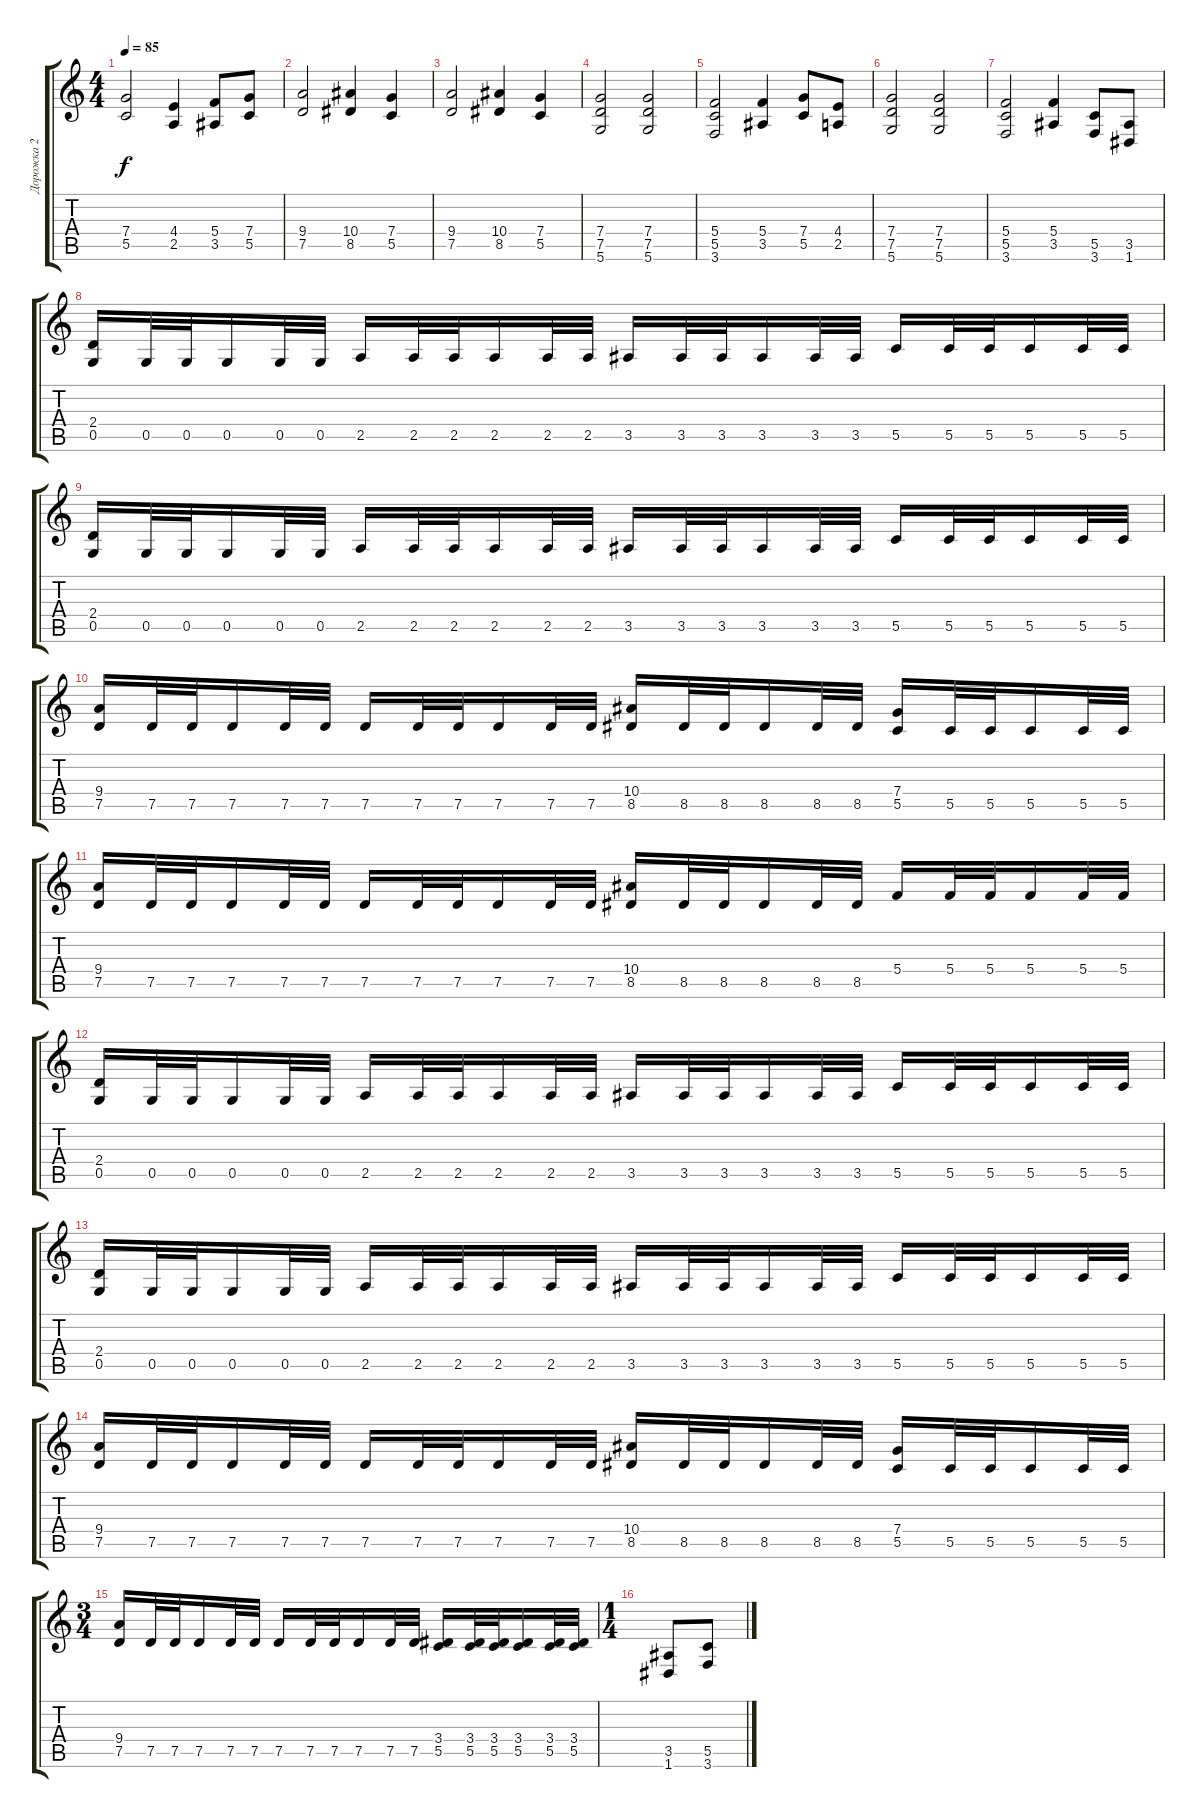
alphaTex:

\track ("Дорожка 2" "Дорожка 2") {instrument distortionguitar}
\staff {score tabs}
\tuning (D4 A3 F3 C3 G2 D2) {hide}
\ts (4 4)
\tempo 85
\clef g2
\ks c
(7.4 5.5).2{dy f} (4.4 2.5).4 (5.4 3.5).8 (7.4 5.5).8 |
(9.4 7.5).2 (10.4 8.5).4 (7.4 5.5).4 |
(9.4 7.5).2 (10.4 8.5).4 (7.4 5.5).4 |
(7.4 7.5 5.6).2 (7.4 7.5 5.6).2 |
(5.4 5.5 3.6).2 (5.4 3.5).4 (7.4 5.5).8 (4.4 2.5).8 |
(7.4 7.5 5.6).2 (7.4 7.5 5.6).2 |
(5.4 5.5 3.6).2 (5.4 3.5).4 (5.5 3.6).8 (3.5 1.6).8 |
(2.4 0.5).16 0.5.32 0.5.32 0.5.16 0.5.32 0.5.32 2.5.16 2.5.32 2.5.32 2.5.16 2.5.32 2.5.32 3.5.16 3.5.32 3.5.32 3.5.16 3.5.32 3.5.32 5.5.16 5.5.32 5.5.32 5.5.16 5.5.32 5.5.32 |
(2.4 0.5).16 0.5.32 0.5.32 0.5.16 0.5.32 0.5.32 2.5.16 2.5.32 2.5.32 2.5.16 2.5.32 2.5.32 3.5.16 3.5.32 3.5.32 3.5.16 3.5.32 3.5.32 5.5.16 5.5.32 5.5.32 5.5.16 5.5.32 5.5.32 |
(9.4 7.5).16 7.5.32 7.5.32 7.5.16 7.5.32 7.5.32 7.5.16 7.5.32 7.5.32 7.5.16 7.5.32 7.5.32 (10.4 8.5).16 8.5.32 8.5.32 8.5.16 8.5.32 8.5.32 (7.4 5.5).16 5.5.32 5.5.32 5.5.16 5.5.32 5.5.32 |
(9.4 7.5).16 7.5.32 7.5.32 7.5.16 7.5.32 7.5.32 7.5.16 7.5.32 7.5.32 7.5.16 7.5.32 7.5.32 (10.4 8.5).16 8.5.32 8.5.32 8.5.16 8.5.32 8.5.32 5.4.16 5.4.32 5.4.32 5.4.16 5.4.32 5.4.32 |
(2.4 0.5).16 0.5.32 0.5.32 0.5.16 0.5.32 0.5.32 2.5.16 2.5.32 2.5.32 2.5.16 2.5.32 2.5.32 3.5.16 3.5.32 3.5.32 3.5.16 3.5.32 3.5.32 5.5.16 5.5.32 5.5.32 5.5.16 5.5.32 5.5.32 |
(2.4 0.5).16 0.5.32 0.5.32 0.5.16 0.5.32 0.5.32 2.5.16 2.5.32 2.5.32 2.5.16 2.5.32 2.5.32 3.5.16 3.5.32 3.5.32 3.5.16 3.5.32 3.5.32 5.5.16 5.5.32 5.5.32 5.5.16 5.5.32 5.5.32 |
(9.4 7.5).16 7.5.32 7.5.32 7.5.16 7.5.32 7.5.32 7.5.16 7.5.32 7.5.32 7.5.16 7.5.32 7.5.32 (10.4 8.5).16 8.5.32 8.5.32 8.5.16 8.5.32 8.5.32 (7.4 5.5).16 5.5.32 5.5.32 5.5.16 5.5.32 5.5.32 |
\ts (3 4)
(9.4 7.5).16 7.5.32 7.5.32 7.5.16 7.5.32 7.5.32 7.5.16 7.5.32 7.5.32 7.5.16 7.5.32 7.5.32 (3.4 5.5).16 (3.4 5.5).32 (3.4 5.5).32 (3.4 5.5).16 (3.4 5.5).32 (3.4 5.5).32 |
\ts (1 4)
(3.5 1.6).8 (5.5 3.6).8
